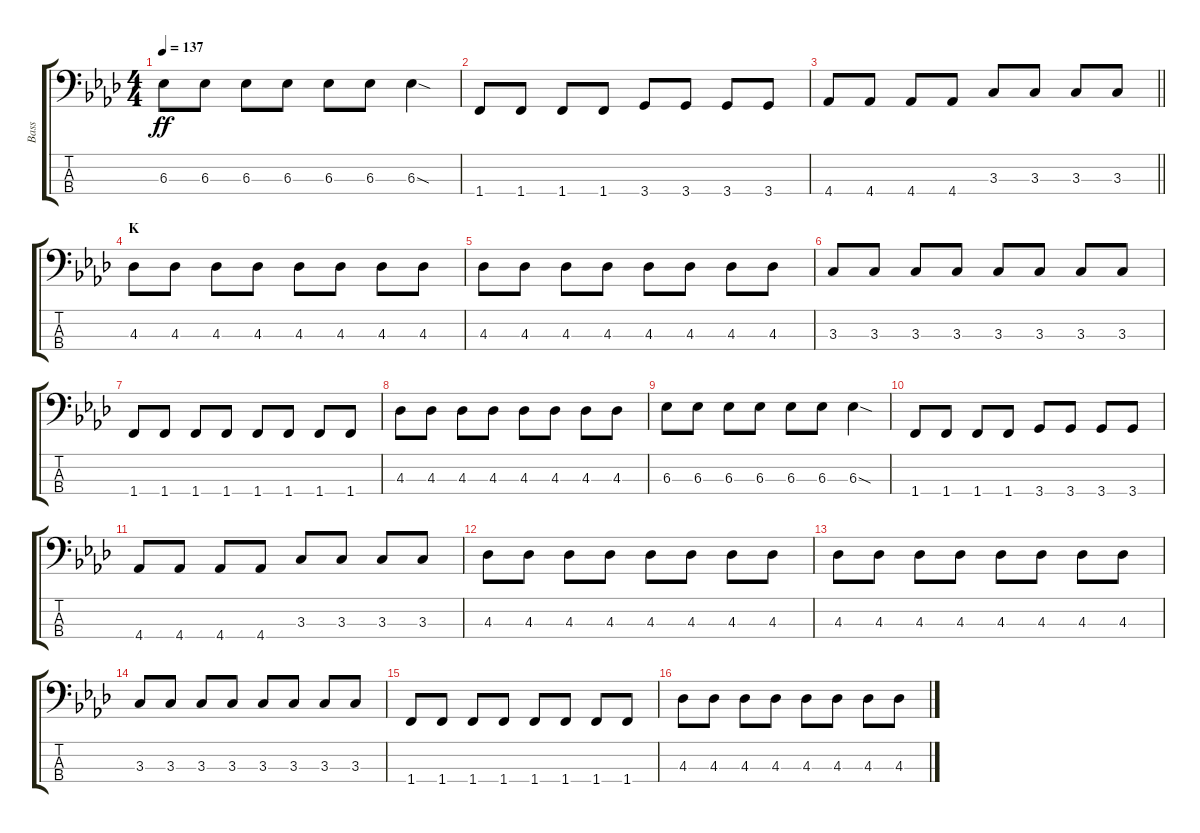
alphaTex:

\track ("Bass" "Bass") {instrument electricbasspick}
\staff {score tabs}
\tuning (G2 D2 A1 E1) {hide}
\ts (4 4)
\tempo 137
\clef f4
\ks ab
6.3.8{dy ff} 6.3.8 6.3.8 6.3.8 6.3.8 6.3.8 6.3{sod}.4 |
1.4.8 1.4.8 1.4.8 1.4.8 3.4.8 3.4.8 3.4.8 3.4.8 |
\barLineRight lightlight
4.4.8 4.4.8 4.4.8 4.4.8 3.3.8 3.3.8 3.3.8 3.3.8 |
\section ("" "K")
4.3.8 4.3.8 4.3.8 4.3.8 4.3.8 4.3.8 4.3.8 4.3.8 |
4.3.8 4.3.8 4.3.8 4.3.8 4.3.8 4.3.8 4.3.8 4.3.8 |
3.3.8 3.3.8 3.3.8 3.3.8 3.3.8 3.3.8 3.3.8 3.3.8 |
1.4.8 1.4.8 1.4.8 1.4.8 1.4.8 1.4.8 1.4.8 1.4.8 |
4.3.8 4.3.8 4.3.8 4.3.8 4.3.8 4.3.8 4.3.8 4.3.8 |
6.3.8 6.3.8 6.3.8 6.3.8 6.3.8 6.3.8 6.3{sod}.4 |
1.4.8 1.4.8 1.4.8 1.4.8 3.4.8 3.4.8 3.4.8 3.4.8 |
4.4.8 4.4.8 4.4.8 4.4.8 3.3.8 3.3.8 3.3.8 3.3.8 |
4.3.8 4.3.8 4.3.8 4.3.8 4.3.8 4.3.8 4.3.8 4.3.8 |
4.3.8 4.3.8 4.3.8 4.3.8 4.3.8 4.3.8 4.3.8 4.3.8 |
3.3.8 3.3.8 3.3.8 3.3.8 3.3.8 3.3.8 3.3.8 3.3.8 |
1.4.8 1.4.8 1.4.8 1.4.8 1.4.8 1.4.8 1.4.8 1.4.8 |
4.3.8 4.3.8 4.3.8 4.3.8 4.3.8 4.3.8 4.3.8 4.3.8
